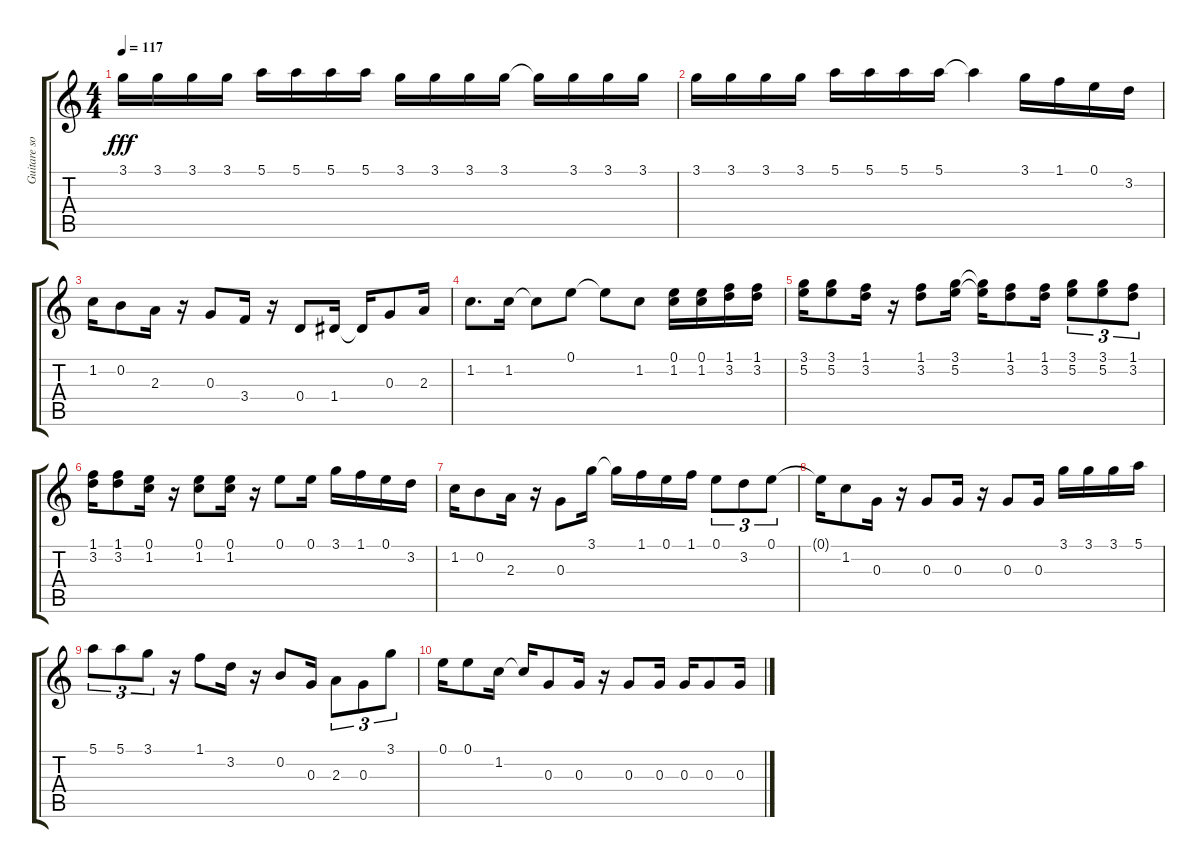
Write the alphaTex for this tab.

\track ("Guitare solo oct down" "Guitare so") {instrument acousticguitarsteel}
\staff {score tabs}
\tuning (E4 B3 G3 D3 A2 E2) {hide}
\ts (4 4)
\tempo 117
\clef g2
\ks c
3.1.16{dy fff} 3.1.16 3.1.16 3.1.16 5.1.16 5.1.16 5.1.16 5.1.16 3.1.16 3.1.16 3.1.16 3.1.16 3.1{t}.16 3.1.16 3.1.16 3.1.16 |
3.1.16 3.1.16 3.1.16 3.1.16 5.1.16 5.1.16 5.1.16 5.1.16 5.1{t}.4 3.1.16 1.1.16 0.1.16 3.2.16 |
1.2.16 0.2.8 2.3.16 r.16 0.3.8 3.4.16 r.16 0.4.8 1.4.16 1.4{t}.16 0.3.8 2.3.16 |
1.2.8{d} 1.2.16 1.2{t}.8 0.1.8 0.1{t}.8 1.2.8 (0.1 1.2).16 (0.1 1.2).16 (1.1 3.2).16 (1.1 3.2).16 |
(3.1 5.2).16 (3.1 5.2).8 (1.1 3.2).16 r.16 (1.1 3.2).8 (3.1 5.2).16 (3.1{t} 5.2{t}).16 (1.1 3.2).8 (1.1 3.2).16 (3.1 5.2).8{tu (3 2)} (3.1 5.2).8{tu (3 2)} (1.1 3.2).8{tu (3 2)} |
(1.1 3.2).16 (1.1 3.2).8 (0.1 1.2).16 r.16 (0.1 1.2).8 (0.1 1.2).16 r.16 0.1.8 0.1.16 3.1.16 1.1.16 0.1.16 3.2.16 |
1.2.16 0.2.8 2.3.16 r.16 0.3.8 3.1.16 3.1{t}.16 1.1.16 0.1.16 1.1.16 0.1.8{tu (3 2)} 3.2.8{tu (3 2)} 0.1.8{tu (3 2)} |
0.1{t}.16 1.2.8 0.3.16 r.16 0.3.8 0.3.16 r.16 0.3.8 0.3.16 3.1.16 3.1.16 3.1.16 5.1.16 |
5.1.8{tu (3 2)} 5.1.8{tu (3 2)} 3.1.8{tu (3 2)} r.16 1.1.8 3.2.16 r.16 0.2.8 0.3.16 2.3.8{tu (3 2)} 0.3.8{tu (3 2)} 3.1.8{tu (3 2)} |
0.1.16 0.1.8 1.2.16 1.2{t}.16 0.3.8 0.3.16 r.16 0.3.8 0.3.16 0.3.16 0.3.8 0.3.16
